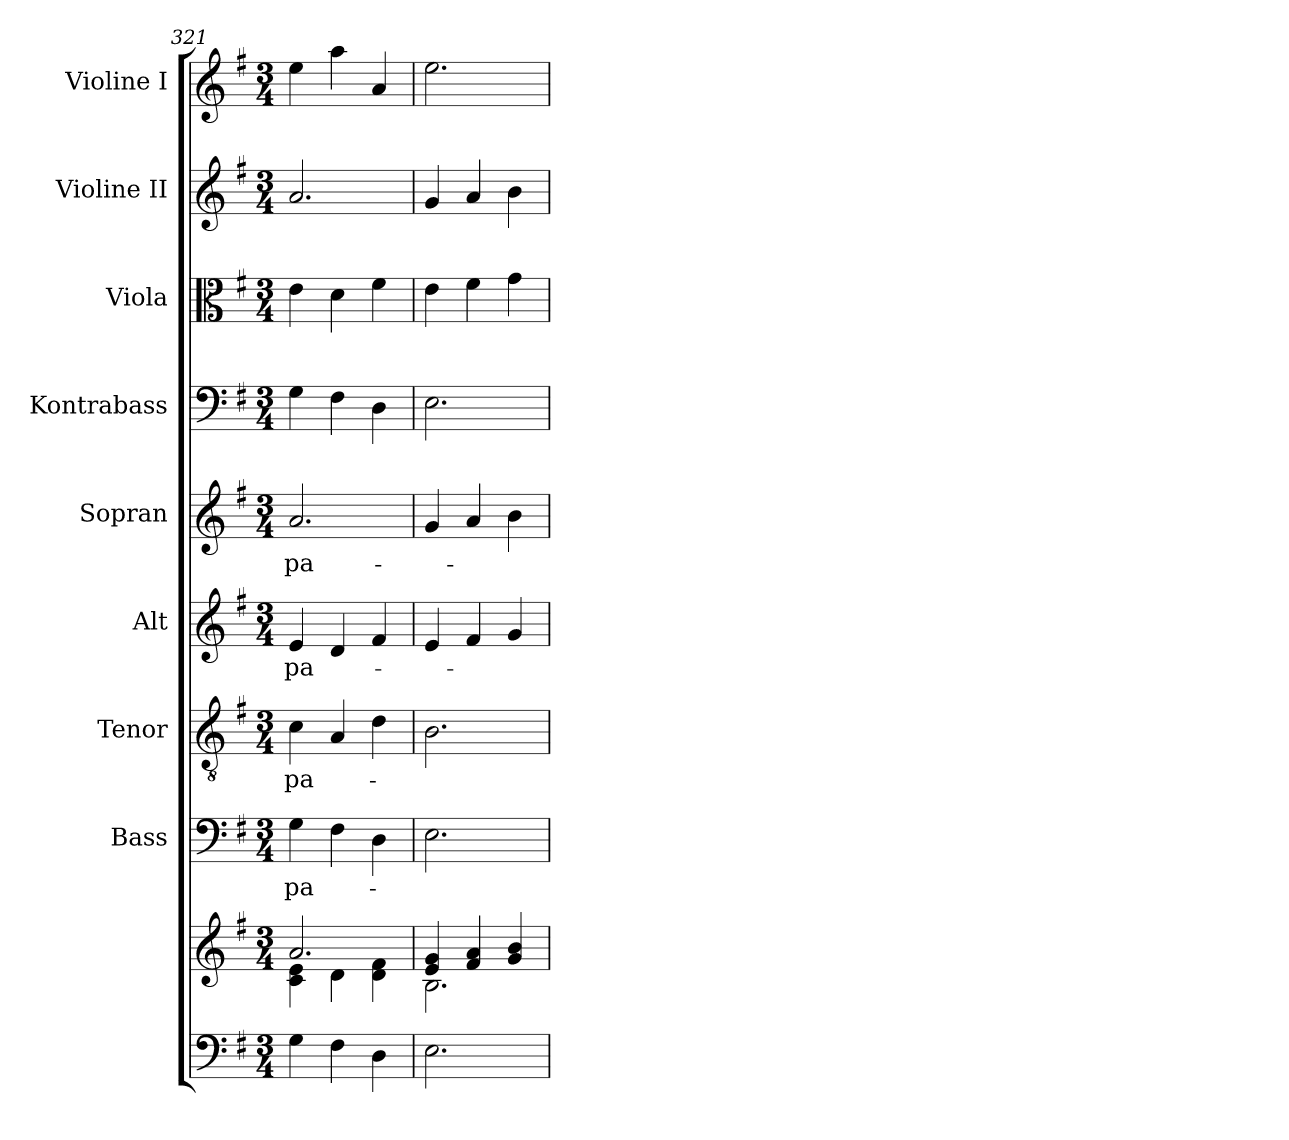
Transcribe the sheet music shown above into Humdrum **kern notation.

**kern	**kern	**kern	**text	**kern	**text	**kern	**text	**kern	**text	**kern	**kern	**kern	**kern
*part9	*part9	*part8	*part8	*part7	*part7	*part6	*part6	*part5	*part5	*part4	*part3	*part2	*part1
*staff10	*staff9	*staff8	*staff8	*staff7	*staff7	*staff6	*staff6	*staff5	*staff5	*staff4	*staff3	*staff2	*staff1
*	*	*I"Bass	*	*I"Tenor	*	*I"Alt	*	*I"Sopran	*	*I"Kontrabass	*I"Viola	*I"Violine II	*I"Violine I
*	*	*I'B.	*	*I'T.	*	*I'A.	*	*I'S.	*	*I'Kb.	*I'Vla.	*I'Vl. II	*I'Vl. I
*clefF4	*clefG2	*clefF4	*	*clefGv2	*	*clefG2	*	*clefG2	*	*clefF4	*clefC3	*clefG2	*clefG2
*	*	*	*	*	*	*	*	*	*	*ITrd7c12	*	*	*
*k[f#]	*k[f#]	*k[f#]	*	*k[f#]	*	*k[f#]	*	*k[f#]	*	*k[f#]	*k[f#]	*k[f#]	*k[f#]
*G:	*G:	*G:	*	*G:	*	*G:	*	*G:	*	*G:	*G:	*G:	*G:
*M3/4	*M3/4	*M3/4	*	*M3/4	*	*M3/4	*	*M3/4	*	*M3/4	*M3/4	*M3/4	*M3/4
=321	=321	=321	=321	=321	=321	=321	=321	=321	=321	=321	=321	=321	=321
*	*^	*	*	*	*	*	*	*	*	*	*	*	*
!	!	!	!	!LO:LY:b	!	!LO:LY:b	!	!LO:LY:b	!	!LO:LY:b	!	!	!	!
4G\	2.a/	4c\ 4e\	4G\	pa-	4c\	pa-	4e/	pa-	2.a/	pa-	4GG\	4e\	2.a/	4ee\
4F#\	.	4d\	4F#\	.	4A/	.	4d/	.	.	.	4FF#\	4d\	.	4aa\
4D\	.	4d\ 4f#\	4D\	.	4d\	.	4f#/	.	.	.	4DD\	4f#\	.	4a/
=322	=322	=322	=322	=322	=322	=322	=322	=322	=322	=322	=322	=322	=322	=322
2.E\	4e/ 4g/	2.B\	2.E\	.	2.B\	.	4e/	.	4g/	.	2.EE\	4e\	4g/	2.ee\
.	4f#/ 4a/	.	.	.	.	.	4f#/	.	4a/	.	.	4f#\	4a/	.
.	4g/ 4b/	.	.	.	.	.	4g/	.	4b\	.	.	4g\	4b\	.
*	*v	*v	*	*	*	*	*	*	*	*	*	*	*	*
=	=	=	=	=	=	=	=	=	=	=	=	=	=
*-	*-	*-	*-	*-	*-	*-	*-	*-	*-	*-	*-	*-	*-
